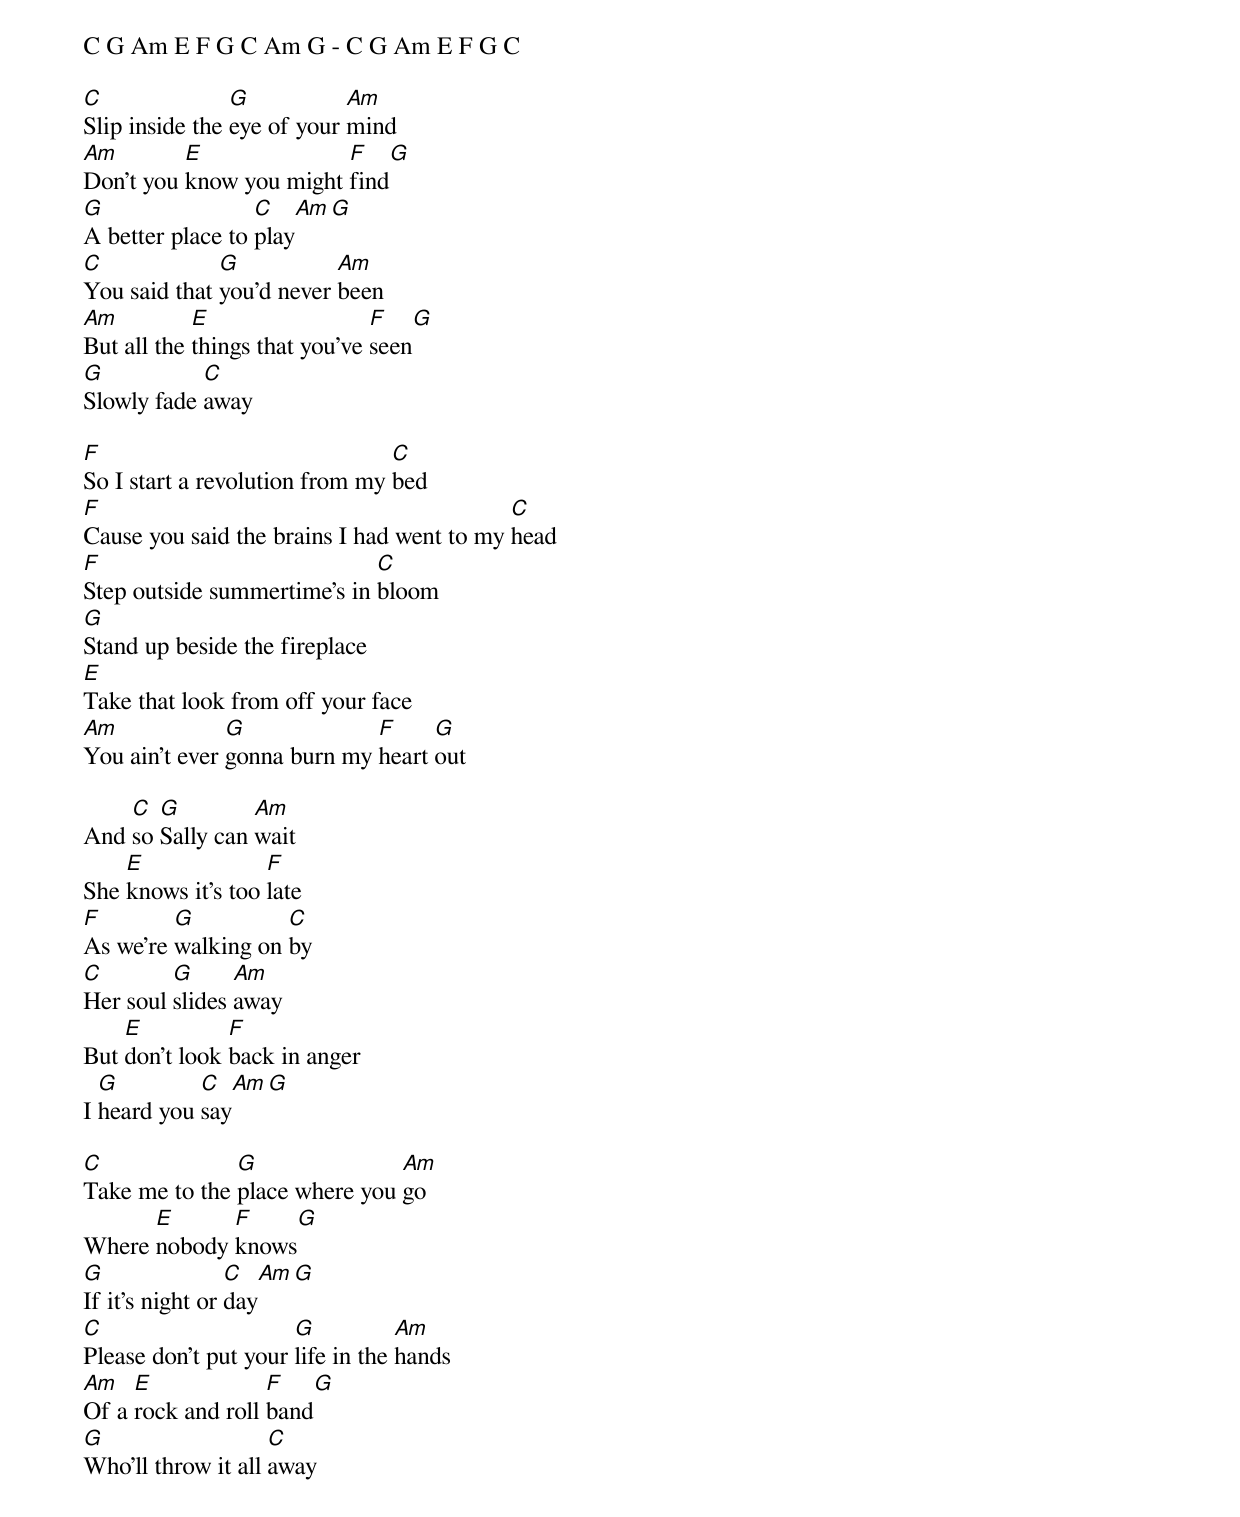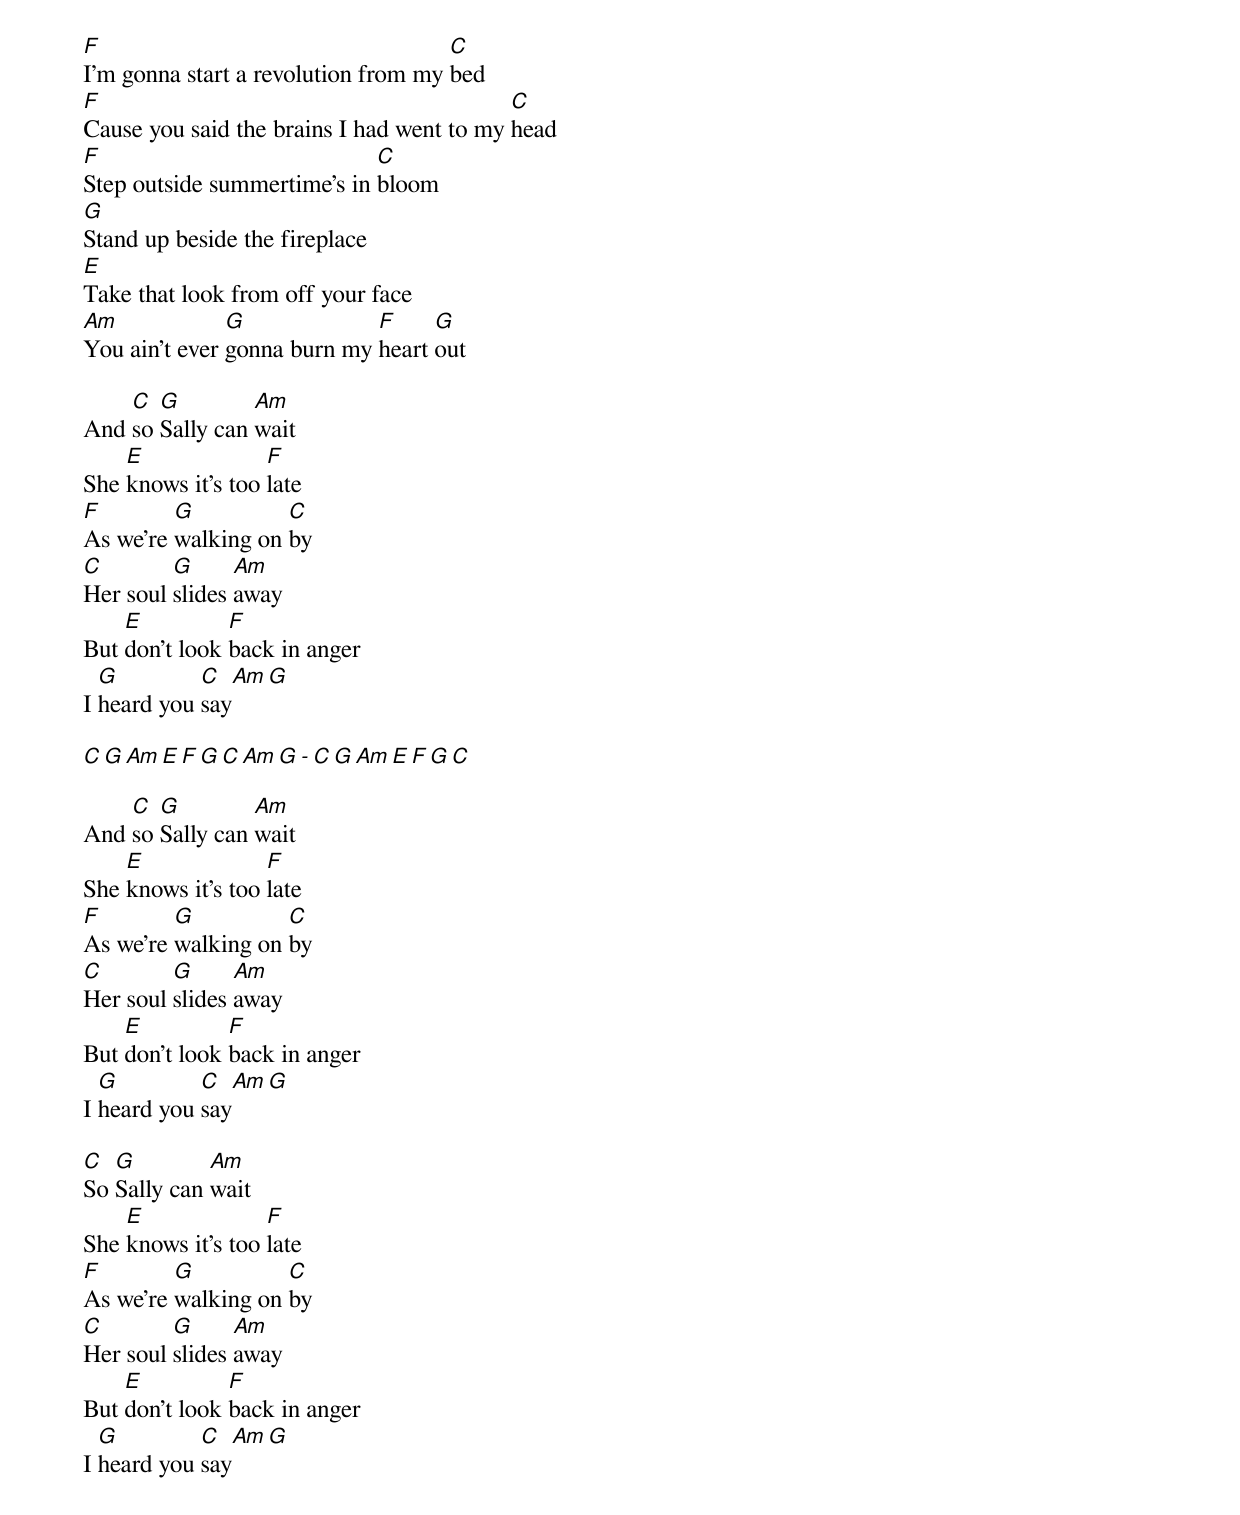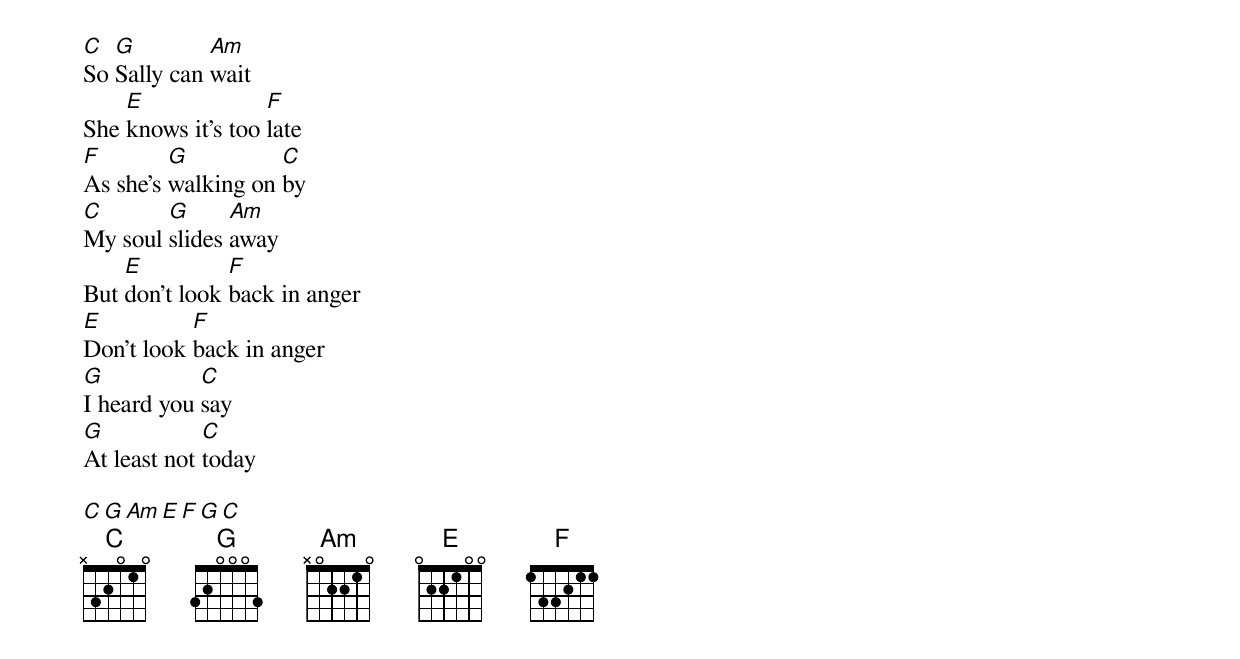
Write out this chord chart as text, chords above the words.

C G Am E F G C Am G - C G Am E F G C

C               G           Am
Slip inside the eye of your mind
Am        E              F   G
Don't you know you might find
G                 C   Am G
A better place to play
C             G           Am
You said that you'd never been
Am          E                  F   G
But all the things that you've seen
G           C
Slowly fade away

F                               C
So I start a revolution from my bed
F                                          C
Cause you said the brains I had went to my head
F                            C
Step outside summertime's in bloom
G
Stand up beside the fireplace
E
Take that look from off your face
Am             G             F     G
You ain't ever gonna burn my heart out

    C  G         Am
And so Sally can wait
    E              F
She knows it's too late
F        G          C
As we're walking on by
C        G      Am
Her soul slides away
    E          F
But don't look back in anger
  G         C   Am G
I heard you say

C              G               Am
Take me to the place where you go
      E      F    G
Where nobody knows
G                C  Am G
If it's night or day
C                     G           Am
Please don't put your life in the hands
Am   E             F   G
Of a rock and roll band
G                   C
Who'll throw it all away

F                                    C
I'm gonna start a revolution from my bed
F                                          C
Cause you said the brains I had went to my head
F                            C
Step outside summertime's in bloom
G
Stand up beside the fireplace
E
Take that look from off your face
Am             G             F     G
You ain't ever gonna burn my heart out

    C  G         Am
And so Sally can wait
    E              F
She knows it's too late
F        G          C
As we're walking on by
C        G      Am
Her soul slides away
    E          F
But don't look back in anger
  G         C   Am G
I heard you say

C G Am E F G C Am G - C G Am E F G C

    C  G         Am
And so Sally can wait
    E              F
She knows it's too late
F        G          C
As we're walking on by
C        G      Am
Her soul slides away
    E          F
But don't look back in anger
  G         C   Am G
I heard you say

C  G         Am
So Sally can wait
    E              F
She knows it's too late
F        G          C
As we're walking on by
C        G      Am
Her soul slides away
    E          F
But don't look back in anger
  G         C   Am G
I heard you say

C  G         Am
So Sally can wait
    E              F
She knows it's too late
F        G          C
As she's walking on by
C       G      Am
My soul slides away
    E          F
But don't look back in anger
E          F
Don't look back in anger
G           C
I heard you say
G            C
At least not today

C G Am E F G C
